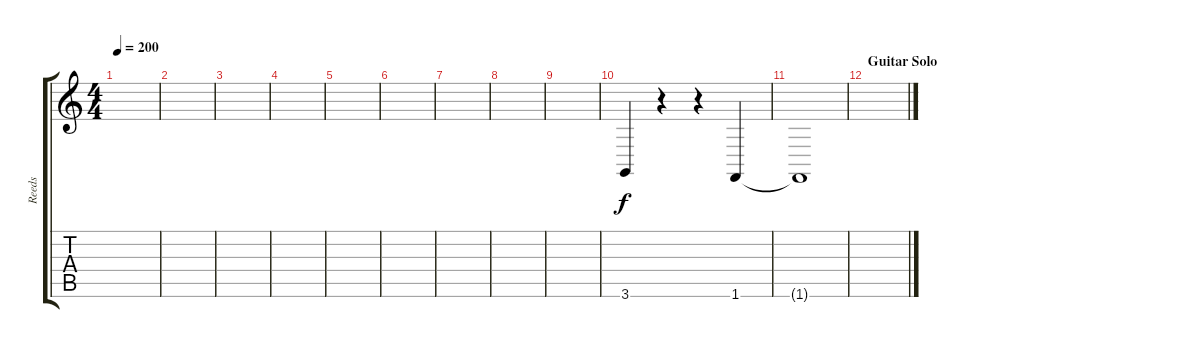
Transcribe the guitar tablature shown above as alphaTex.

\track ("Reeds" "Reeds") {instrument baritonesax}
\staff {score tabs}
\tuning (E4 B3 G3 D3 A2 E2) {hide}
\ts (4 4)
\tempo 200
\clef g2
\ks c
|
|
|
|
|
|
|
|
|
3.6.4 r.4 r.4 1.6.4 |
1.6{t}.1 |
\section ("" "Guitar Solo")
